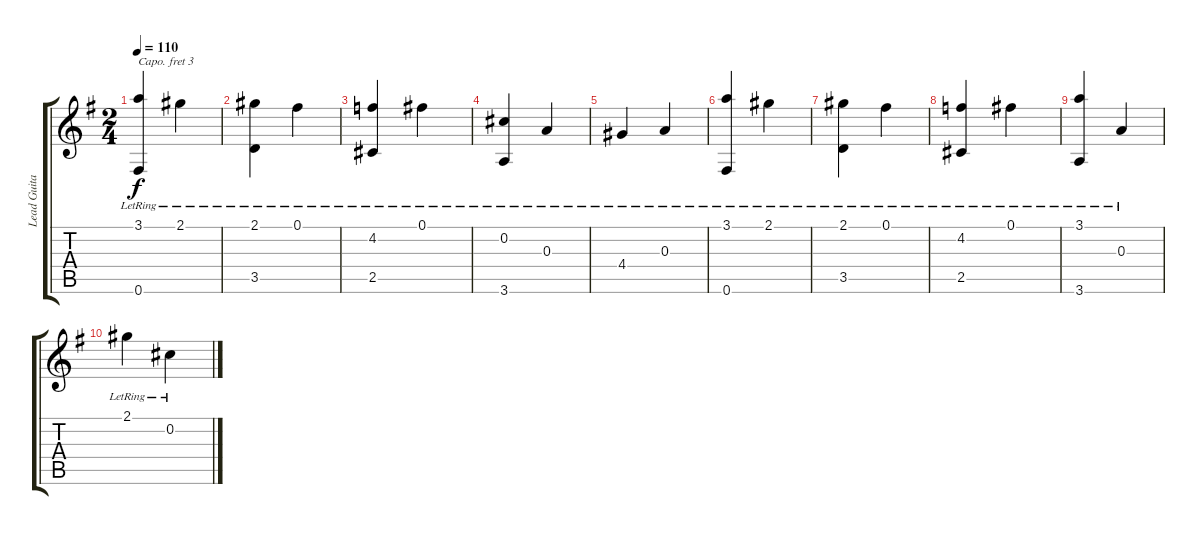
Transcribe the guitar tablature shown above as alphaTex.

\track ("Lead Guitar Riff" "Lead Guita") {instrument acousticguitarnylon}
\staff {score tabs}
\capo 3
\tuning (Eb4 Bb3 Gb3 Db3 Ab2 Eb2) {hide}
\ts (2 4)
\tempo 110
\clef g2
\ks g
(3.1{lr} 0.6{lr}).4{dy f} 2.1{lr}.4 |
(2.1{lr} 3.5{lr}).4 0.1{lr}.4 |
(4.2{lr} 2.5{lr}).4 0.1{lr}.4 |
(0.2{lr} 3.6{lr}).4 0.3{lr}.4 |
4.4{lr}.4 0.3{lr}.4 |
(3.1{lr} 0.6{lr}).4 2.1{lr}.4 |
(2.1{lr} 3.5{lr}).4 0.1{lr}.4 |
(4.2{lr} 2.5{lr}).4 0.1{lr}.4 |
(3.1{lr} 3.6{lr}).4 0.3{lr}.4 |
2.1{lr}.4 0.2{lr}.4
